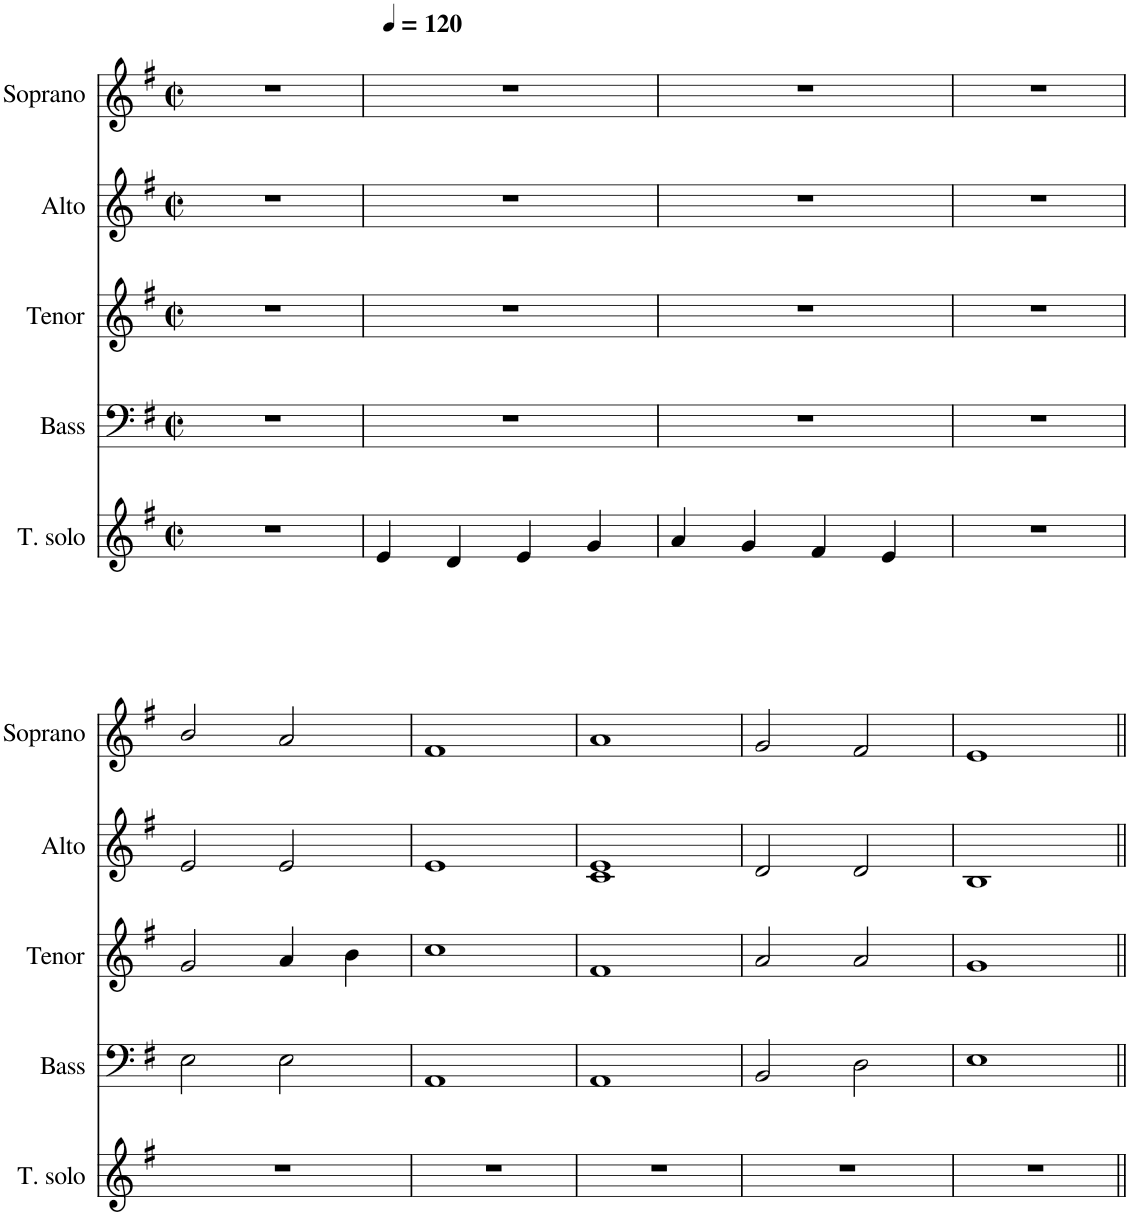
**kern	**kern	**kern	**kern	**kern
*part5	*part4	*part3	*part2	*part1
*staff5	*staff4	*staff3	*staff2	*staff1
*I"T. solo	*I"Bass	*I"Tenor	*I"Alto	*I"Soprano
*I'T. sol	*I'B.	*I'T.	*I'A.	*I'S.
*clefG2	*clefF4	*clefG2	*clefG2	*clefG2
*k[f#]	*k[f#]	*k[f#]	*k[f#]	*k[f#]
*M2/2	*M2/2	*M2/2	*M2/2	*M2/2
*met(c|)	*met(c|)	*met(c|)	*met(c|)	*met(c|)
=1	=1	=1	=1	=1
1r	1r	1r	1r	1r
=2	=2	=2	=2	=2
*	*	*	*	*MM120
4e/	1r	1r	1r	1r
4d/	.	.	.	.
4e/	.	.	.	.
4g/	.	.	.	.
=3	=3	=3	=3	=3
4a/	1r	1r	1r	1r
4g/	.	.	.	.
4f#/	.	.	.	.
4e/	.	.	.	.
=4	=4	=4	=4	=4
1r	1r	1r	1r	1r
!!LO:LB:g=z
=1	=1	=1	=1	=1
1r	2E\	2g/	2e/	2b/
.	2E\	4a/	2e/	2a/
.	.	4b\	.	.
=2	=2	=2	=2	=2
1r	1AA	1cc	1e	1f#
=3	=3	=3	=3	=3
1r	1AA	1f#	1c 1e	1a
=4	=4	=4	=4	=4
1r	2BB/	2a/	2d/	2g/
.	2D\	2a/	2d/	2f#/
=5	=5	=5	=5	=5
1r	1E	1g	1B	1e
=||	=||	=||	=||	=||
*-	*-	*-	*-	*-
